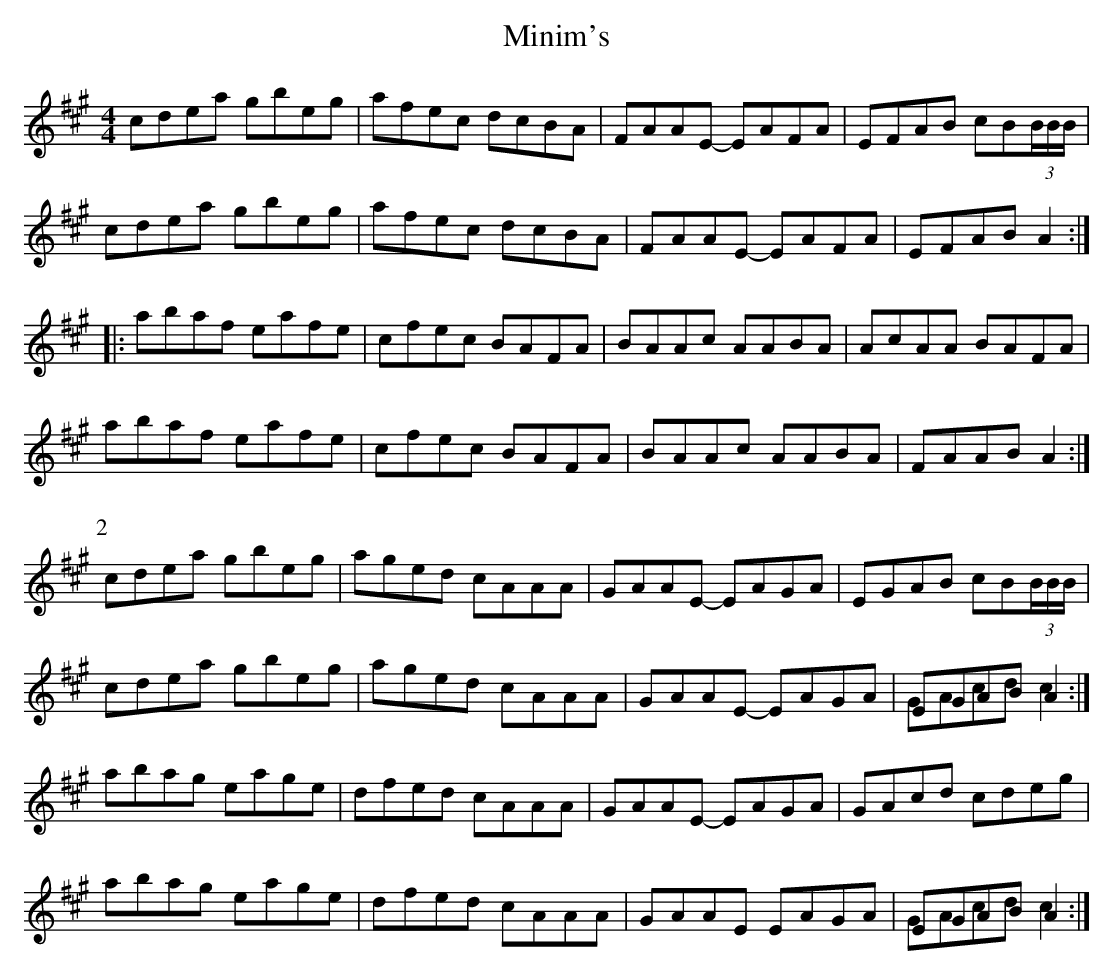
X:1
T:Minim's
L:1/8
M:4/4
K:A
cdea gbeg | afec dcBA | FAAE- EAFA | EFAB cB(3B/B/B/ |
cdea gbeg | afec dcBA | FAAE- EAFA | EFAB A2 ::
abaf eafe | cfec BAFA | BAAc AABA | AcAA BAFA |
abaf eafe | cfec BAFA | BAAc AABA | FAAB A2 :|
P:2
cdea gbeg | aged cAAA | GAAE- EAGA | EGAB cB(3B/B/B/ |
cdea gbeg | aged cAAA | GAAE- EAGA | EGAB A2 & GAcd c2 :|
abag eage | dfed cAAA | GAAE- EAGA | GAcd cdeg |
abag eage | dfed cAAA | GAAE EAGA | EGAB A2 & GAcd c2 :|
